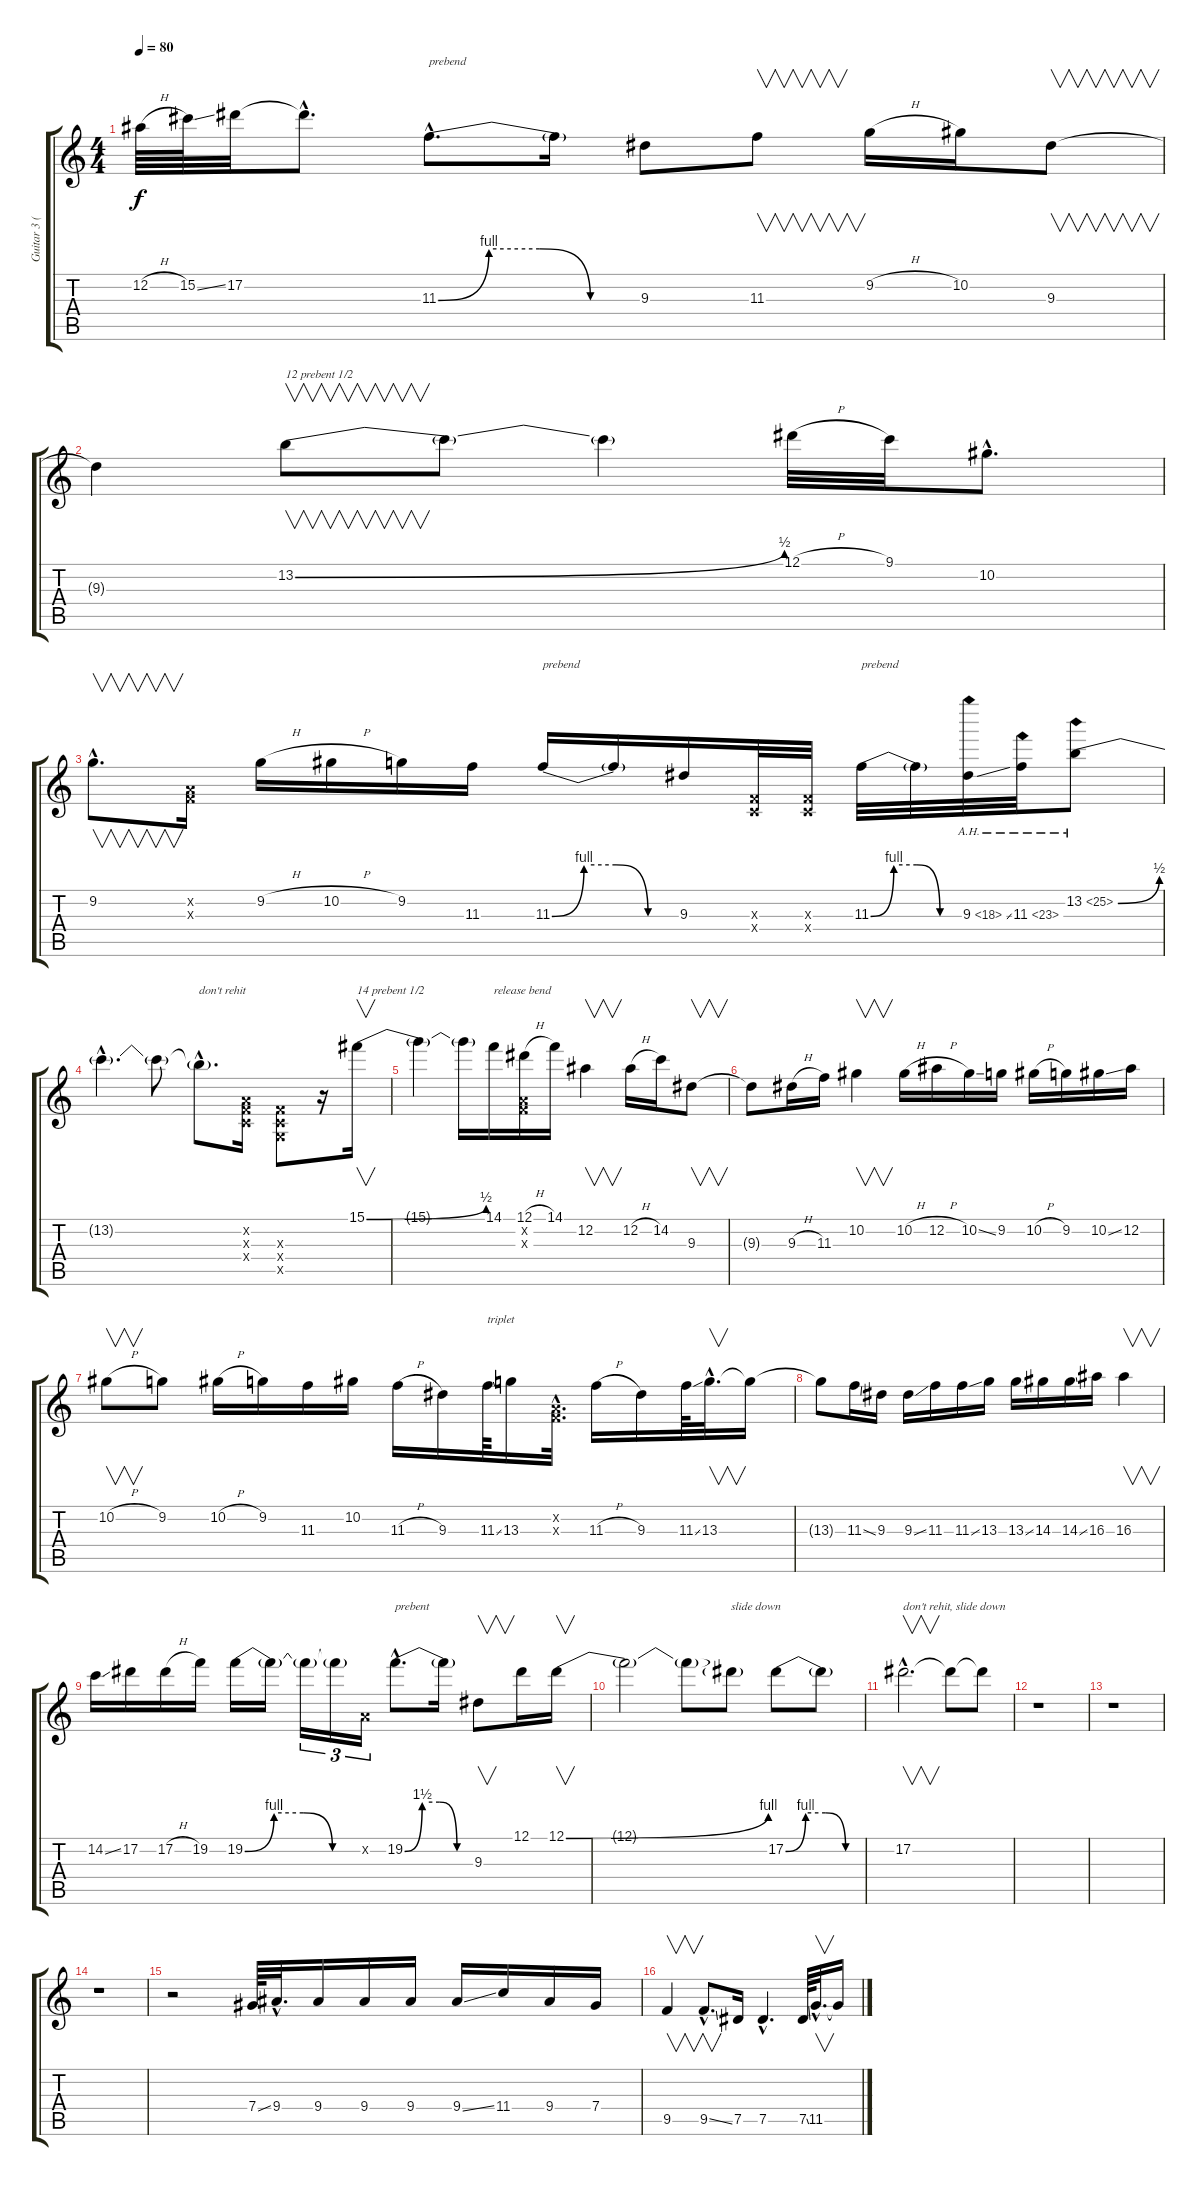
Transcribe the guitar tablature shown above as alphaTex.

\track ("Guitar 3 (Solo)" "Guitar 3 (") {instrument distortionguitar}
\staff {score tabs}
\tuning (Eb4 Bb3 Gb3 Db3 Ab2 Eb2) {hide}
\ts (4 4)
\tempo 80
\clef g2
\ks c
12.2{h}.64{dy f} 15.2{ss}.64 17.2.32 17.2{hac t}.8{d} 11.3{be (custom 0 0 15 4 30 4 45 0 60 0) hac}.8{d txt "prebend"} 11.3{t}.16 9.3.8 11.3.8{v} 9.2{h}.16 10.2.16 9.3.8{v} |
9.3{t}.4 13.2{be (bend 0 0 60 2)}.8{v txt "12 prebent 1/2"} 13.2{t}.8 13.2{t}.4 12.1{h}.32 9.1.32 10.2{hac}.8{d} |
9.2{hac}.8{v d} (-1.2{x} -1.3{x}).16 9.2{h}.16 10.2{h}.16 9.2.16 11.3.16 11.3{be (custom 0 0 15 4 30 4 45 0 60 0)}.16{txt "prebend"} 11.3{t}.16 9.3.16 (-1.3{x} -1.4{x}).32 (-1.3{x} -1.4{x}).32 11.3{be (custom 0 0 15 4 30 4 45 0 60 0)}.32{txt "prebend"} 11.3{t}.32 9.3{ah 9 ss}.32 11.3{ah 12}.32 13.2{be (bend 0 0 60 2) ah 12}.8 |
13.2{hac t}.4{d} 13.2{t}.8 13.2{hac t}.8{d txt "don't rehit"} (-1.2{x} -1.3{x} -1.4{x}).16 (-1.3{x} -1.4{x} -1.5{x}).8 r.16 15.1{be (bend 0 0 60 2)}.16{v txt "14 prebent 1/2"} |
15.1{t}.4 15.1{t}.16 14.1.16{txt "release bend"} (12.1{h} -1.2{x} -1.3{x}).16 14.1.16 12.2.4{v} 12.2{h}.16 14.2.16 9.3.8{v} |
9.3{t}.8 9.3{h}.16 11.3.16 10.2.4{v} 10.2{h}.16 12.2{h}.16 10.2{ss}.16 9.2.16 10.2{h}.16 9.2.16 10.2{ss}.16 12.2.16 |
10.2{h}.8{v} 9.2.8 10.2{h}.16 9.2.16 11.3.16 10.2.16 11.3{h}.16 9.3.16 11.3{ss}.64{txt "triplet"} 13.3.16 (-1.2{hac x} -1.3{hac x}).32{d} 11.3{h}.16 9.3.16 11.3{ss}.64 13.3{hac}.32{v d} 13.3{t}.16 |
13.3{t}.8 11.3{ss}.16 9.3.16 9.3{ss}.16 11.3.16 11.3{ss}.16 13.3.16 13.3{ss}.16 14.3.16 14.3{ss}.16 16.3.16 16.3.4{v} |
14.2{ss}.16 17.2.16 17.2{h}.16 19.2.16 19.2{be (custom 0 0 15 4 30 4 45 0 60 0)}.16 19.2{t}.16 19.2{t}.16{tu (3 2)} 19.2{t}.16{tu (3 2)} -1.2{x}.16{tu (3 2)} 19.2{be (custom 0 0 15 6 30 6 45 0 60 0) hac}.8{d txt "prebent"} 19.2{t}.16 9.3.8{v} 12.1.16 12.1{be (bend 0 0 60 4)}.16{v} |
12.1{t}.2 12.1{t}.8 12.1{t}.8{txt "slide down"} 17.2{be (custom 0 0 15 4 30 4 45 0 60 0)}.8 17.2{t}.8 |
17.2{hac}.2{v d txt "don't rehit, slide down"} 17.2{t}.8 17.2{t}.8 |
r.1 |
r.1 |
r.1 |
r.2 7.4{ss}.64 9.4{hac}.32{d} 9.4.16 9.4.16 9.4.16 9.4{ss}.16 11.4.16 9.4.16 7.4.16 |
9.5.4{v} 9.5{ss hac}.8{v d} 7.5.16 7.5{hac}.4{d} 7.5{ss}.64 11.5{hac}.32{v d} 11.5{t}.16
